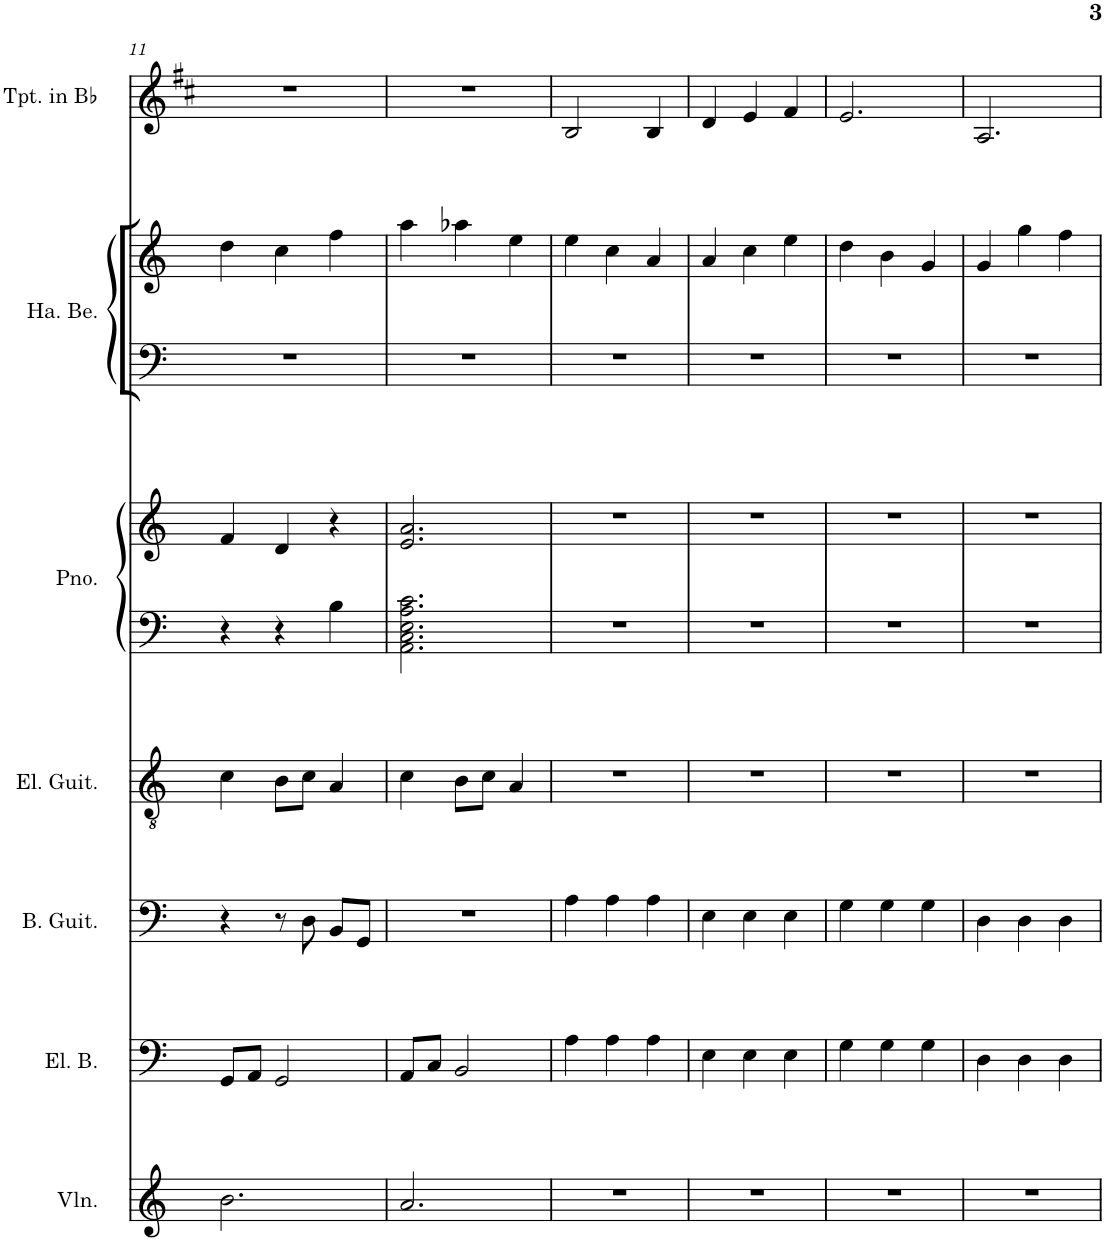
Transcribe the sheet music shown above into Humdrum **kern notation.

**kern	**kern	**kern	**kern	**kern	**kern	**kern	**kern	**kern
*part7	*part6	*part5	*part4	*part3	*part3	*part2	*part2	*part1
*staff9	*staff8	*staff7	*staff6	*staff5	*staff4	*staff3	*staff2	*staff1
*I"Violin	*I"Electric Bass	*I"Bass Guitar	*I"Electric Guitar	*I"Grand Piano	*	*I"Hand Bells	*	*I"Trumpet in Bb
*I'Vln.	*I'El. B.	*I'B. Guit.	*I'El. Guit.	*I'Pno.	*	*I'Ha. Be.	*	*I'Tpt. in Bb
!!LO:PB:g=z
*clefG2	*clefF4	*clefF4	*clefGv2	*clefF4	*clefG2	*clefF4	*clefG2	*clefG2
*	*Trd7c12	*Trd7c12	*	*	*	*Trd-7c-12	*Trd-7c-12	*Trd1c2
*k[]	*k[]	*k[]	*k[]	*k[]	*k[]	*k[]	*k[]	*k[f#c#]
*M3/4	*M3/4	*M3/4	*M3/4	*M3/4	*M3/4	*M3/4	*M3/4	*M3/4
=11	=11	=11	=11	=11	=11	=11	=11	=11
2.b\	8GG/L	4r	4c\	4r	4f/	2.r	4dd\	2.r
.	8AA/J	.	.	.	.	.	.	.
.	2GG/	8r	8B\L	4r	4d/	.	4cc\	.
.	.	8D\	8c\J	.	.	.	.	.
.	.	8BB/L	4A/	4B\	4r	.	4ff\	.
.	.	8GG/J	.	.	.	.	.	.
=12	=12	=12	=12	=12	=12	=12	=12	=12
2.a/	8AA/L	2.r	4c\	2.AA\ 2.C\ 2.E\ 2.A\ 2.c\	2.e/ 2.a/	2.r	4aa\	2.r
.	8C/J	.	.	.	.	.	.	.
.	2BB/	.	8B\L	.	.	.	4aa-X\	.
.	.	.	8c\J	.	.	.	.	.
.	.	.	4A/	.	.	.	4ee\	.
=13	=13	=13	=13	=13	=13	=13	=13	=13
2.r	4A\	4A\	2.r	2.r	2.r	2.r	4ee\	2B/
.	4A\	4A\	.	.	.	.	4cc\	.
.	4A\	4A\	.	.	.	.	4a/	4B/
=14	=14	=14	=14	=14	=14	=14	=14	=14
2.r	4E\	4E\	2.r	2.r	2.r	2.r	4a/	4d/
.	4E\	4E\	.	.	.	.	4cc\	4e/
.	4E\	4E\	.	.	.	.	4ee\	4f#/
=15	=15	=15	=15	=15	=15	=15	=15	=15
2.r	4G\	4G\	2.r	2.r	2.r	2.r	4dd\	2.e/
.	4G\	4G\	.	.	.	.	4b\	.
.	4G\	4G\	.	.	.	.	4g/	.
=16	=16	=16	=16	=16	=16	=16	=16	=16
2.r	4D\	4D\	2.r	2.r	2.r	2.r	4g/	2.A/
.	4D\	4D\	.	.	.	.	4gg\	.
.	4D\	4D\	.	.	.	.	4ff\	.
=	=	=	=	=	=	=	=	=
*-	*-	*-	*-	*-	*-	*-	*-	*-
